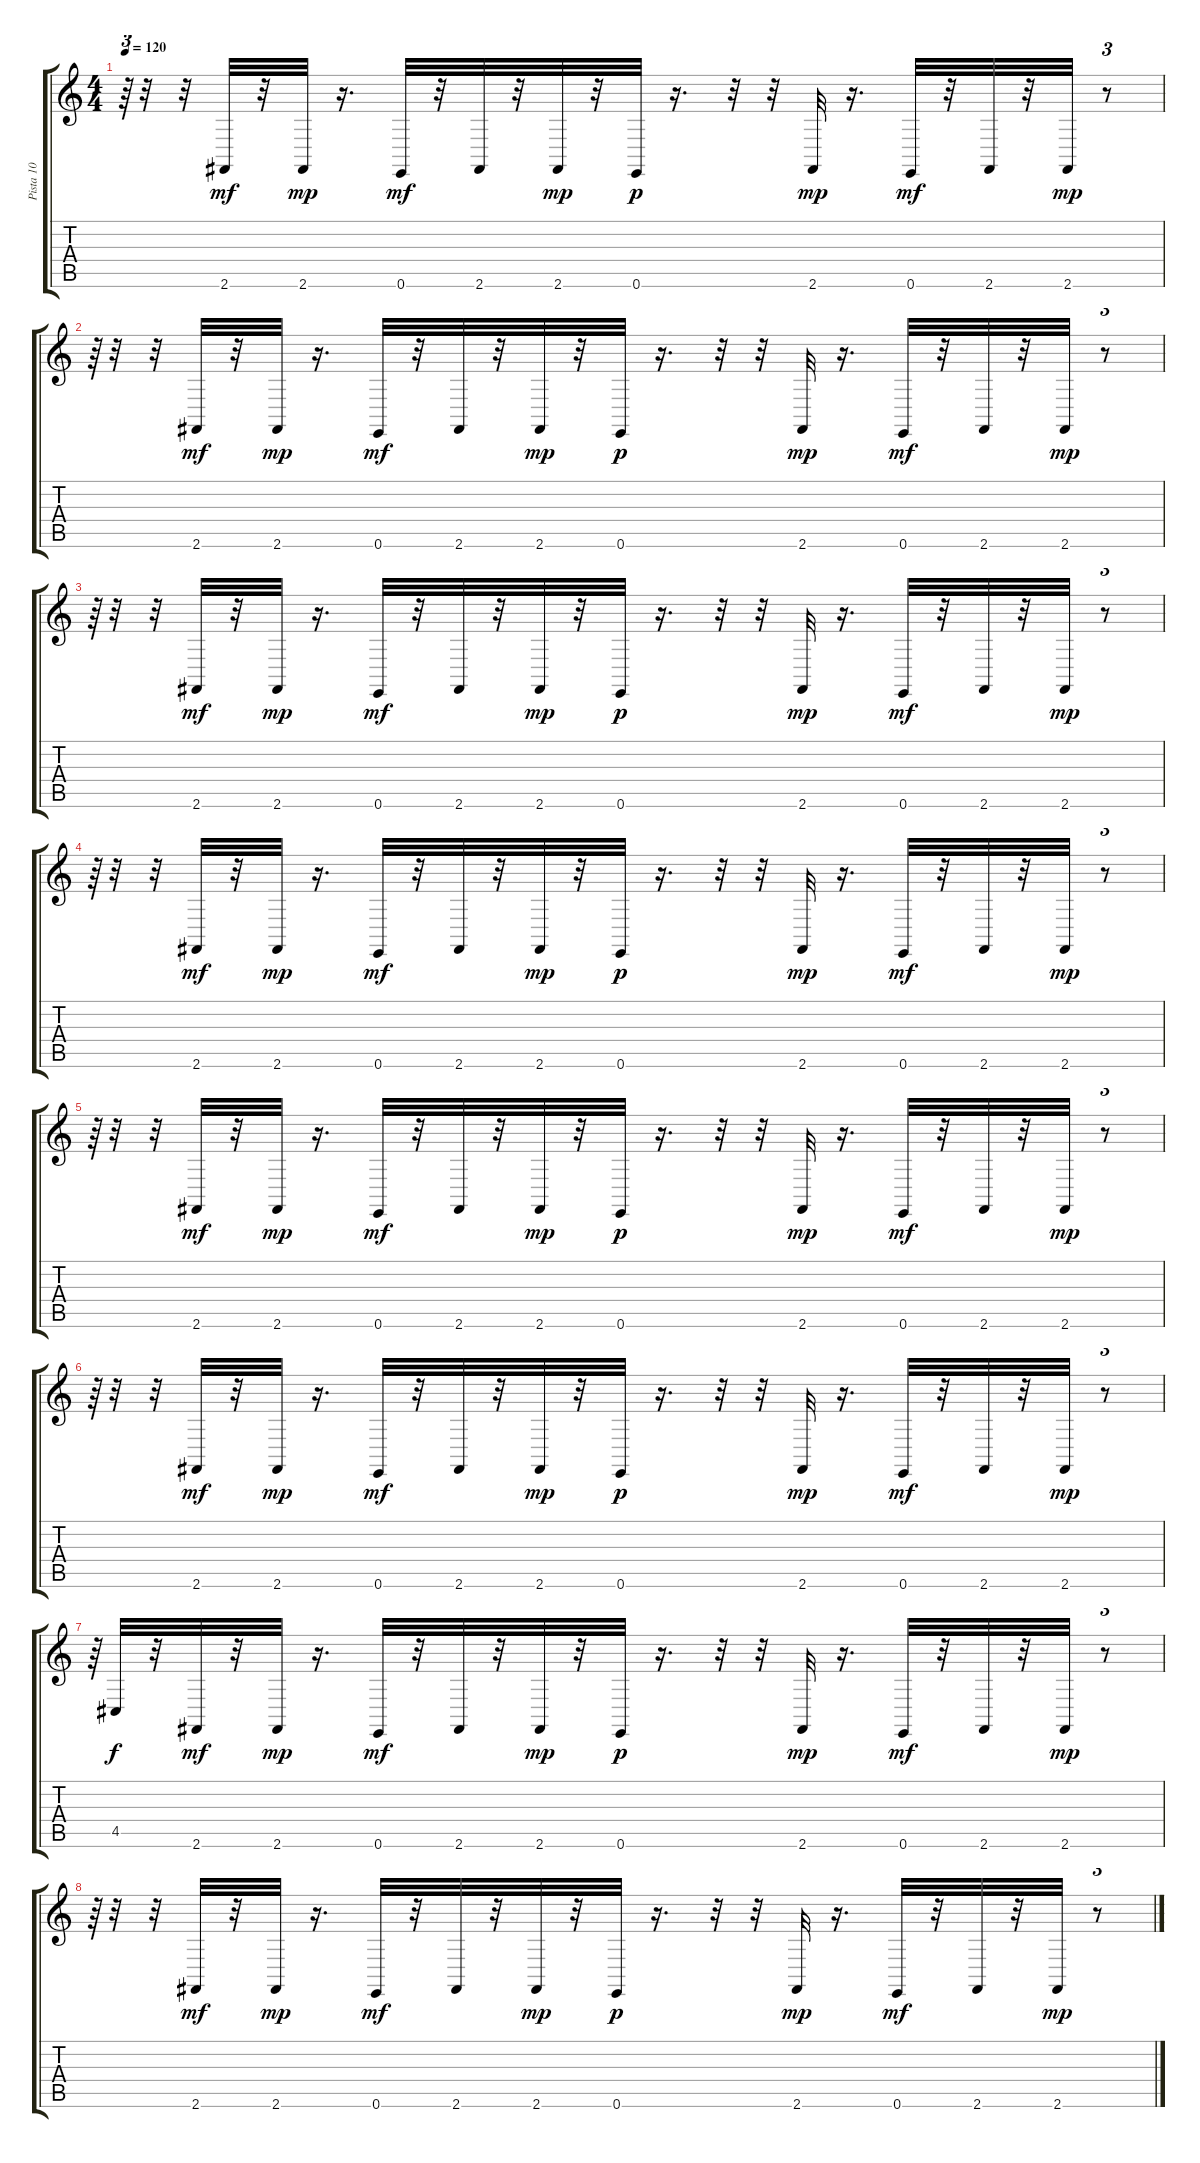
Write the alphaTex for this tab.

\track ("Pista 10" "Pista 10") {instrument drawbarorgan}
\staff {score tabs}
\tuning (E4 B3 G3 D3 A2 E2) {hide}
\ts (4 4)
\tempo 120
\clef g2
\ks c
r.64{tu (3 2) dy mp} r.32 r.32 2.6.32{dy mf} r.32 2.6.32{dy mp} r.16{d} 0.6.32{dy mf} r.32 2.6.32 r.32 2.6.32{dy mp} r.32 0.6.32{dy p} r.16{d} r.32 r.32 2.6.32{dy mp} r.16{d} 0.6.32{dy mf} r.32 2.6.32 r.32 2.6.32{dy mp} r.8{tu (3 2)} |
r.64{tu (3 2)} r.32 r.32 2.6.32{dy mf} r.32 2.6.32{dy mp} r.16{d} 0.6.32{dy mf} r.32 2.6.32 r.32 2.6.32{dy mp} r.32 0.6.32{dy p} r.16{d} r.32 r.32 2.6.32{dy mp} r.16{d} 0.6.32{dy mf} r.32 2.6.32 r.32 2.6.32{dy mp} r.8{tu (3 2)} |
r.64{tu (3 2)} r.32 r.32 2.6.32{dy mf} r.32 2.6.32{dy mp} r.16{d} 0.6.32{dy mf} r.32 2.6.32 r.32 2.6.32{dy mp} r.32 0.6.32{dy p} r.16{d} r.32 r.32 2.6.32{dy mp} r.16{d} 0.6.32{dy mf} r.32 2.6.32 r.32 2.6.32{dy mp} r.8{tu (3 2)} |
r.64{tu (3 2)} r.32 r.32 2.6.32{dy mf} r.32 2.6.32{dy mp} r.16{d} 0.6.32{dy mf} r.32 2.6.32 r.32 2.6.32{dy mp} r.32 0.6.32{dy p} r.16{d} r.32 r.32 2.6.32{dy mp} r.16{d} 0.6.32{dy mf} r.32 2.6.32 r.32 2.6.32{dy mp} r.8{tu (3 2)} |
r.64{tu (3 2)} r.32 r.32 2.6.32{dy mf} r.32 2.6.32{dy mp} r.16{d} 0.6.32{dy mf} r.32 2.6.32 r.32 2.6.32{dy mp} r.32 0.6.32{dy p} r.16{d} r.32 r.32 2.6.32{dy mp} r.16{d} 0.6.32{dy mf} r.32 2.6.32 r.32 2.6.32{dy mp} r.8{tu (3 2)} |
r.64{tu (3 2)} r.32 r.32 2.6.32{dy mf} r.32 2.6.32{dy mp} r.16{d} 0.6.32{dy mf} r.32 2.6.32 r.32 2.6.32{dy mp} r.32 0.6.32{dy p} r.16{d} r.32 r.32 2.6.32{dy mp} r.16{d} 0.6.32{dy mf} r.32 2.6.32 r.32 2.6.32{dy mp} r.8{tu (3 2)} |
r.64{tu (3 2)} 4.5.32{dy f} r.32 2.6.32{dy mf} r.32 2.6.32{dy mp} r.16{d} 0.6.32{dy mf} r.32 2.6.32 r.32 2.6.32{dy mp} r.32 0.6.32{dy p} r.16{d} r.32 r.32 2.6.32{dy mp} r.16{d} 0.6.32{dy mf} r.32 2.6.32 r.32 2.6.32{dy mp} r.8{tu (3 2)} |
r.64{tu (3 2)} r.32 r.32 2.6.32{dy mf} r.32 2.6.32{dy mp} r.16{d} 0.6.32{dy mf} r.32 2.6.32 r.32 2.6.32{dy mp} r.32 0.6.32{dy p} r.16{d} r.32 r.32 2.6.32{dy mp} r.16{d} 0.6.32{dy mf} r.32 2.6.32 r.32 2.6.32{dy mp} r.8{tu (3 2)}
